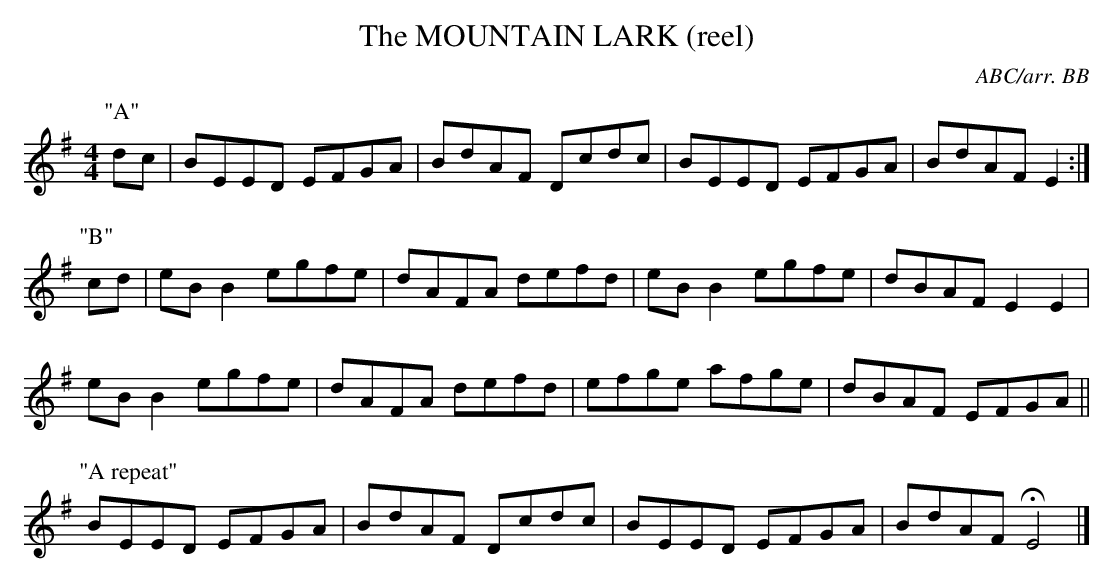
X:1
T:MOUNTAIN LARK (reel), The
C:ABC/arr. BB
L:1/8
M:4/4
K:Em
P:"A"
dc|BEED EFGA|BdAF Dcdc|BEED EFGA|BdAF E2:|
P:"B"
cd|eBB2 egfe|dAFA defd|eBB2 egfe|dBAF E2E2|
eBB2 egfe|dAFA defd|efge afge|dBAF EFGA||
P:"A repeat"
BEED EFGA|BdAF Dcdc|BEED EFGA|BdAF HE4|]
